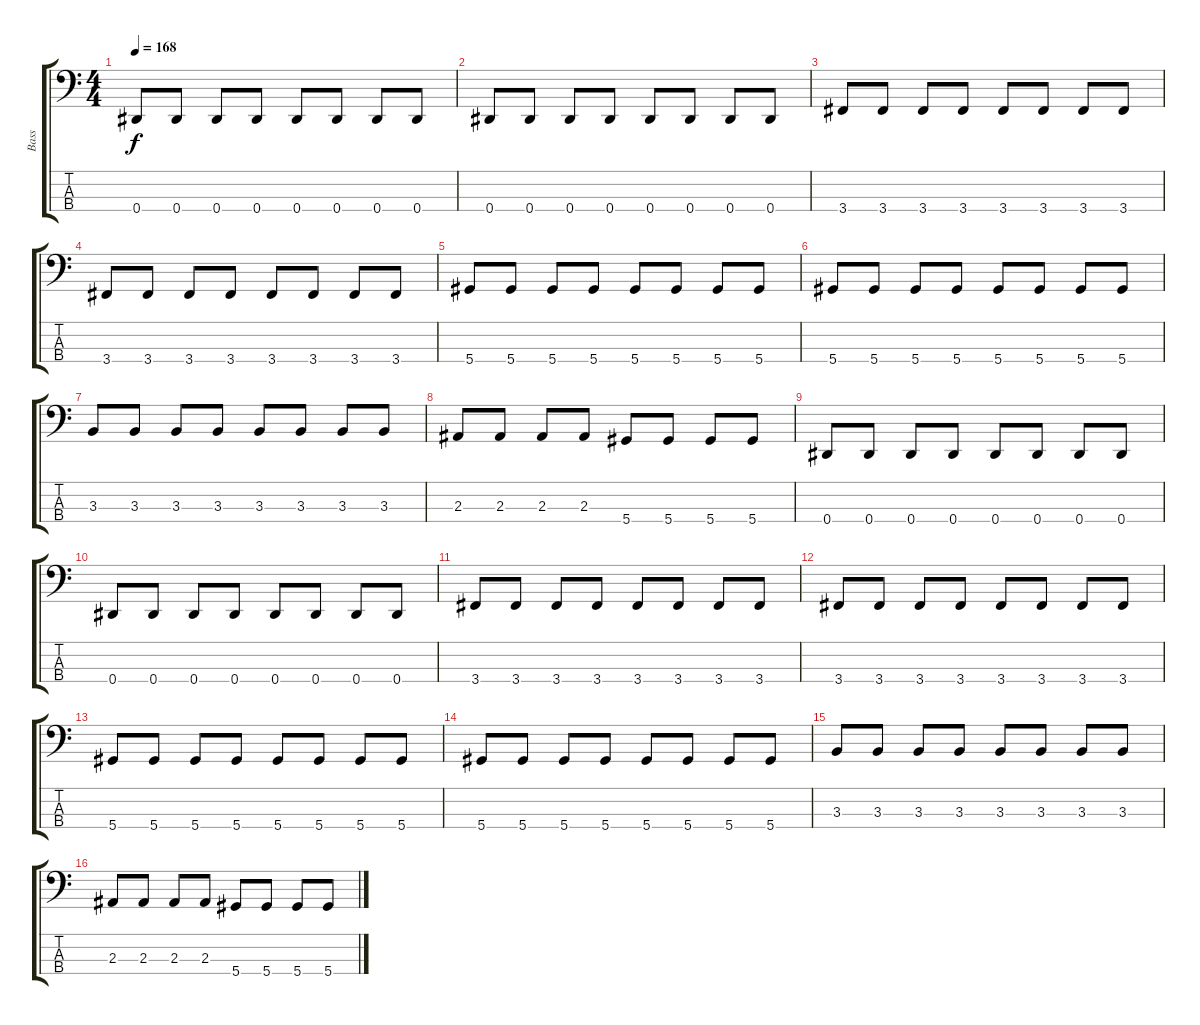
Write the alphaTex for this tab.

\track ("Bass" "Bass") {instrument electricbassfinger}
\staff {score tabs}
\tuning (Gb2 Db2 Ab1 Eb1) {hide}
\ts (4 4)
\tempo 168
\clef f4
\ks c
0.4.8{dy f} 0.4.8 0.4.8 0.4.8 0.4.8 0.4.8 0.4.8 0.4.8 |
0.4.8 0.4.8 0.4.8 0.4.8 0.4.8 0.4.8 0.4.8 0.4.8 |
3.4.8 3.4.8 3.4.8 3.4.8 3.4.8 3.4.8 3.4.8 3.4.8 |
3.4.8 3.4.8 3.4.8 3.4.8 3.4.8 3.4.8 3.4.8 3.4.8 |
5.4.8 5.4.8 5.4.8 5.4.8 5.4.8 5.4.8 5.4.8 5.4.8 |
5.4.8 5.4.8 5.4.8 5.4.8 5.4.8 5.4.8 5.4.8 5.4.8 |
3.3.8 3.3.8 3.3.8 3.3.8 3.3.8 3.3.8 3.3.8 3.3.8 |
2.3.8 2.3.8 2.3.8 2.3.8 5.4.8 5.4.8 5.4.8 5.4.8 |
0.4.8 0.4.8 0.4.8 0.4.8 0.4.8 0.4.8 0.4.8 0.4.8 |
0.4.8 0.4.8 0.4.8 0.4.8 0.4.8 0.4.8 0.4.8 0.4.8 |
3.4.8 3.4.8 3.4.8 3.4.8 3.4.8 3.4.8 3.4.8 3.4.8 |
3.4.8 3.4.8 3.4.8 3.4.8 3.4.8 3.4.8 3.4.8 3.4.8 |
5.4.8 5.4.8 5.4.8 5.4.8 5.4.8 5.4.8 5.4.8 5.4.8 |
5.4.8 5.4.8 5.4.8 5.4.8 5.4.8 5.4.8 5.4.8 5.4.8 |
3.3.8 3.3.8 3.3.8 3.3.8 3.3.8 3.3.8 3.3.8 3.3.8 |
2.3.8 2.3.8 2.3.8 2.3.8 5.4.8 5.4.8 5.4.8 5.4.8
